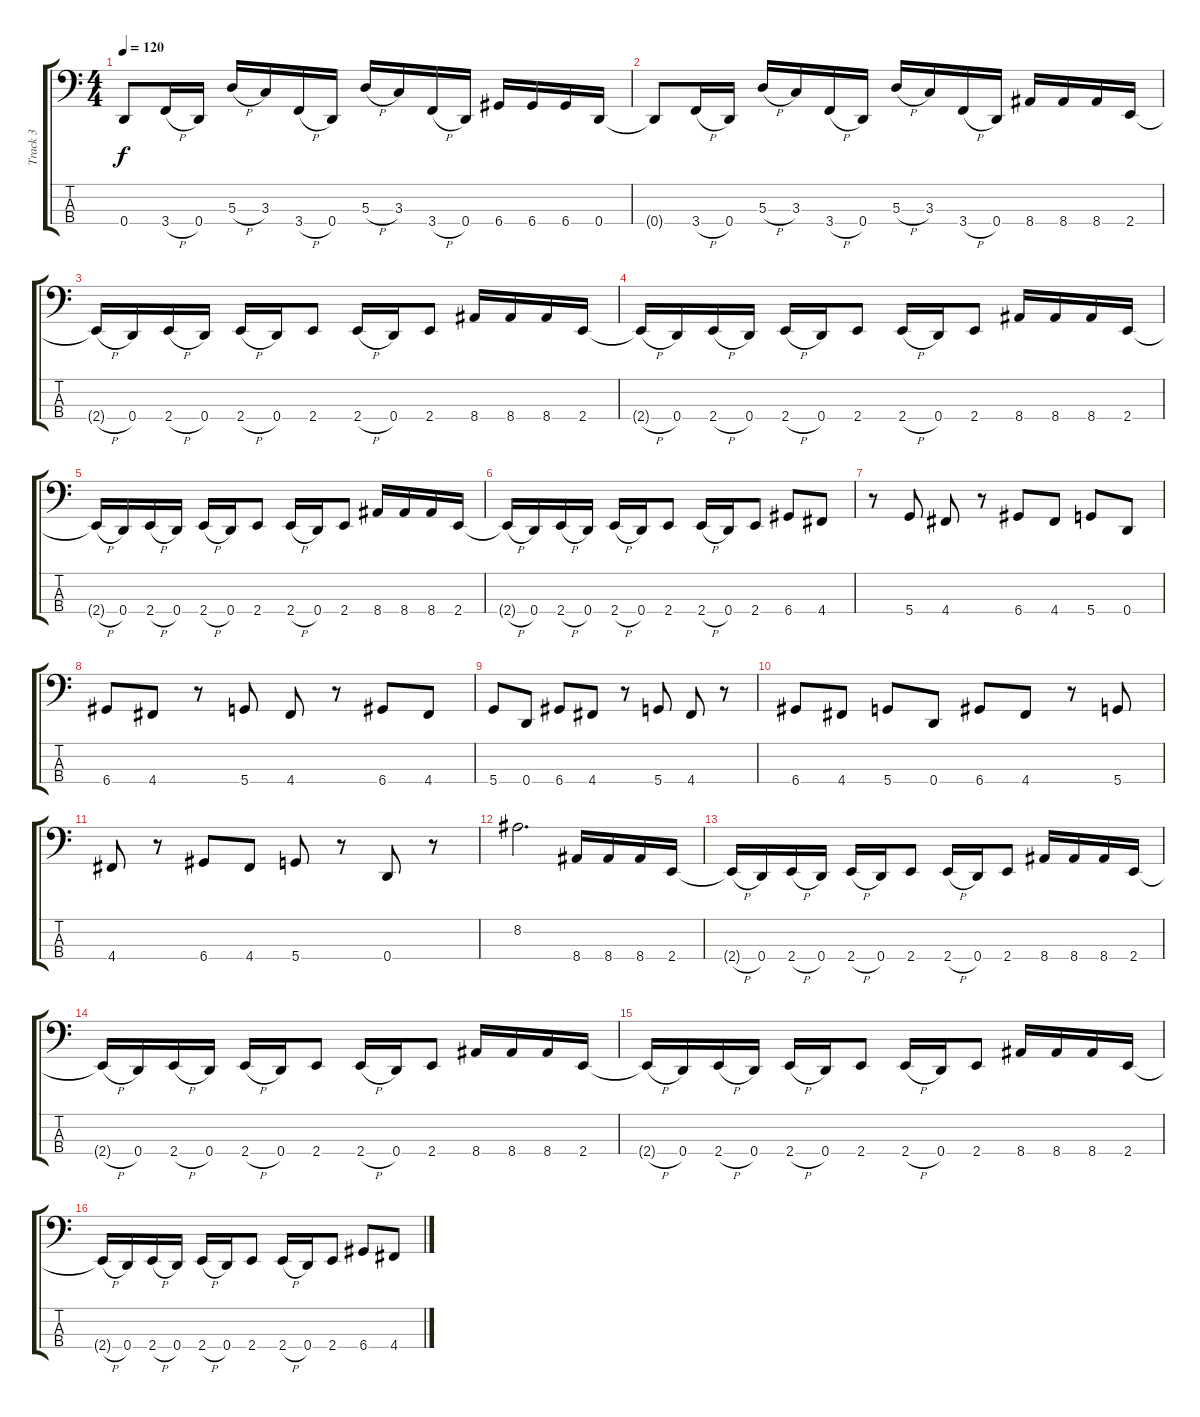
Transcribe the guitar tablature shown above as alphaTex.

\track ("Track 3" "Track 3") {instrument electricbasspick}
\staff {score tabs}
\tuning (G2 D2 A1 D1) {hide}
\ts (4 4)
\tempo 120
\clef f4
\ks c
0.4{t}.8{dy f} 3.4{h}.16 0.4.16 5.3{h}.16 3.3.16 3.4{h}.16 0.4.16 5.3{h}.16 3.3.16 3.4{h}.16 0.4.16 6.4.16 6.4.16 6.4.16 0.4.16 |
0.4{t}.8 3.4{h}.16 0.4.16 5.3{h}.16 3.3.16 3.4{h}.16 0.4.16 5.3{h}.16 3.3.16 3.4{h}.16 0.4.16 8.4.16 8.4.16 8.4.16 2.4.16 |
2.4{h t}.16 0.4.16 2.4{h}.16 0.4.16 2.4{h}.16 0.4.16 2.4.8 2.4{h}.16 0.4.16 2.4.8 8.4.16 8.4.16 8.4.16 2.4.16 |
2.4{h t}.16 0.4.16 2.4{h}.16 0.4.16 2.4{h}.16 0.4.16 2.4.8 2.4{h}.16 0.4.16 2.4.8 8.4.16 8.4.16 8.4.16 2.4.16 |
2.4{h t}.16 0.4.16 2.4{h}.16 0.4.16 2.4{h}.16 0.4.16 2.4.8 2.4{h}.16 0.4.16 2.4.8 8.4.16 8.4.16 8.4.16 2.4.16 |
2.4{h t}.16 0.4.16 2.4{h}.16 0.4.16 2.4{h}.16 0.4.16 2.4.8 2.4{h}.16 0.4.16 2.4.8 6.4.8 4.4.8 |
r.8 5.4.8 4.4.8 r.8 6.4.8 4.4.8 5.4.8 0.4.8 |
6.4.8 4.4.8 r.8 5.4.8 4.4.8 r.8 6.4.8 4.4.8 |
5.4.8 0.4.8 6.4.8 4.4.8 r.8 5.4.8 4.4.8 r.8 |
6.4.8 4.4.8 5.4.8 0.4.8 6.4.8 4.4.8 r.8 5.4.8 |
4.4.8 r.8 6.4.8 4.4.8 5.4.8 r.8 0.4.8 r.8 |
8.2.2{d} 8.4.16 8.4.16 8.4.16 2.4.16 |
2.4{h t}.16 0.4.16 2.4{h}.16 0.4.16 2.4{h}.16 0.4.16 2.4.8 2.4{h}.16 0.4.16 2.4.8 8.4.16 8.4.16 8.4.16 2.4.16 |
2.4{h t}.16 0.4.16 2.4{h}.16 0.4.16 2.4{h}.16 0.4.16 2.4.8 2.4{h}.16 0.4.16 2.4.8 8.4.16 8.4.16 8.4.16 2.4.16 |
2.4{h t}.16 0.4.16 2.4{h}.16 0.4.16 2.4{h}.16 0.4.16 2.4.8 2.4{h}.16 0.4.16 2.4.8 8.4.16 8.4.16 8.4.16 2.4.16 |
2.4{h t}.16 0.4.16 2.4{h}.16 0.4.16 2.4{h}.16 0.4.16 2.4.8 2.4{h}.16 0.4.16 2.4.8 6.4.8 4.4.8
